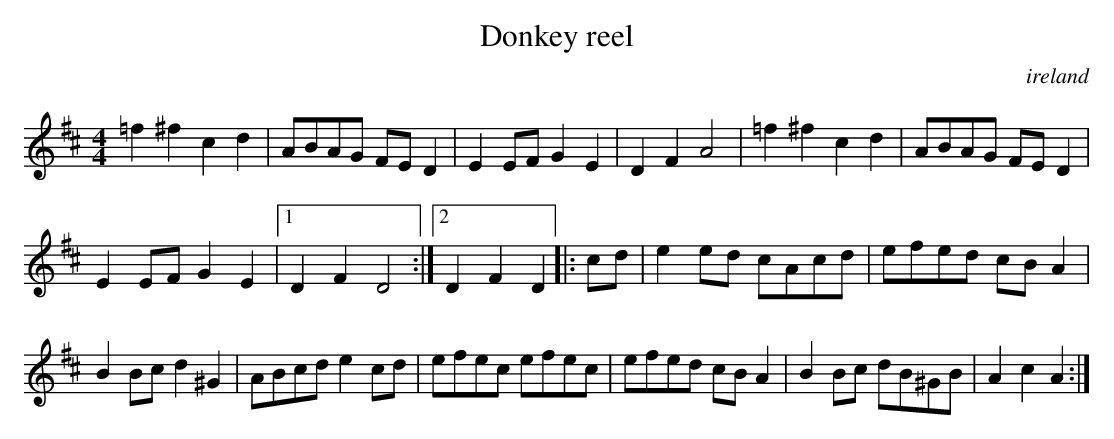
X:1
T:Donkey reel
O:ireland
M:4/4
K:D
=f2^f2 c2d2|ABAG FED2|E2EF G2E2|D2F2 A4|\
=f2^f2 c2d2|ABAG FED2|
E2EF G2E2 \
|1 D2F2 D4:|2 D2F2 D2 |:\
cd|\
e2ed cAcd|efed cBA2|
B2Bc d2^G2|ABcd e2cd|\
efec efec|efed cBA2|B2Bc dB^GB|A2c2 A2:|
